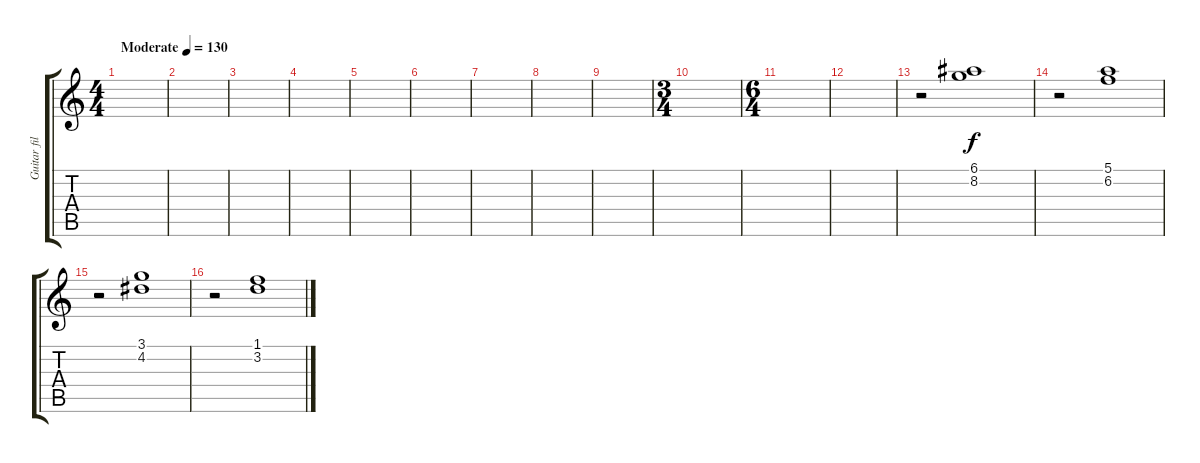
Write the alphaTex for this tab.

\track ("Guitar fills?" "Guitar fil") {instrument acousticguitarsteel}
\staff {score tabs}
\tuning (E4 B3 G3 D3 A2 E2) {hide}
\ts (4 4)
\tempo (130 "Moderate")
\clef g2
\ks c
|
|
|
|
|
|
|
|
|
\ts (3 4)
|
\ts (6 4)
|
|
r.2 (6.1 8.2).1 |
r.2 (5.1 6.2).1 |
r.2 (3.1 4.2).1 |
r.2 (1.1 3.2).1
